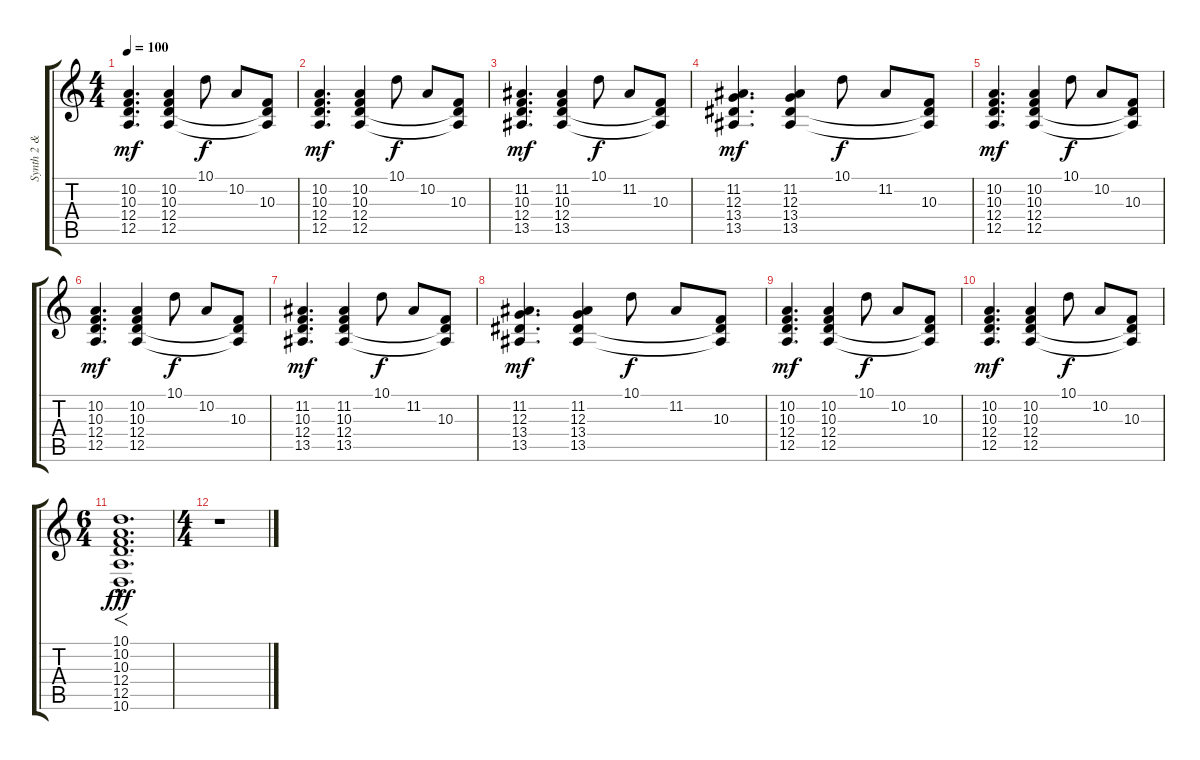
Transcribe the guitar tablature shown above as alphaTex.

\track ("Synth 2 & Last Choirs" "Synth 2 & ") {instrument pad1newage}
\staff {score tabs}
\tuning (E4 B3 G3 D3 A2 E2) {hide}
\ts (4 4)
\tempo 100
\clef g2
\ks c
(10.2 10.3 12.4 12.5).4{d dy mf} (10.2 10.3 12.4 12.5).4 10.1.8{dy f} 10.2.8 (10.3 12.4{t} 12.5{t}).8 |
(10.2 10.3 12.4 12.5).4{d dy mf} (10.2 10.3 12.4 12.5).4 10.1.8{dy f} 10.2.8 (10.3 12.4{t} 12.5{t}).8 |
(11.2 10.3 12.4 13.5).4{d dy mf} (11.2 10.3 12.4 13.5).4 10.1.8{dy f} 11.2.8 (10.3 12.4{t} 13.5{t}).8 |
(11.2 12.3 13.4 13.5).4{d dy mf} (11.2 12.3 13.4 13.5).4 10.1.8{dy f} 11.2.8 (10.3 13.4{t} 13.5{t}).8 |
(10.2 10.3 12.4 12.5).4{d dy mf} (10.2 10.3 12.4 12.5).4 10.1.8{dy f} 10.2.8 (10.3 12.4{t} 12.5{t}).8 |
(10.2 10.3 12.4 12.5).4{d dy mf} (10.2 10.3 12.4 12.5).4 10.1.8{dy f} 10.2.8 (10.3 12.4{t} 12.5{t}).8 |
(11.2 10.3 12.4 13.5).4{d dy mf} (11.2 10.3 12.4 13.5).4 10.1.8{dy f} 11.2.8 (10.3 12.4{t} 13.5{t}).8 |
(11.2 12.3 13.4 13.5).4{d dy mf} (11.2 12.3 13.4 13.5).4 10.1.8{dy f} 11.2.8 (10.3 13.4{t} 13.5{t}).8 |
(10.2 10.3 12.4 12.5).4{d dy mf} (10.2 10.3 12.4 12.5).4 10.1.8{dy f} 10.2.8 (10.3 12.4{t} 12.5{t}).8 |
(10.2 10.3 12.4 12.5).4{d dy mf} (10.2 10.3 12.4 12.5).4 10.1.8{dy f} 10.2.8 (10.3 12.4{t} 12.5{t}).8 |
\ts (6 4)
(10.1{hac} 10.2{hac} 10.3{hac} 12.4{hac} 12.5{hac} 10.6{hac}).1{f d dy fff volume 13} |
\ts (4 4)
r.1
